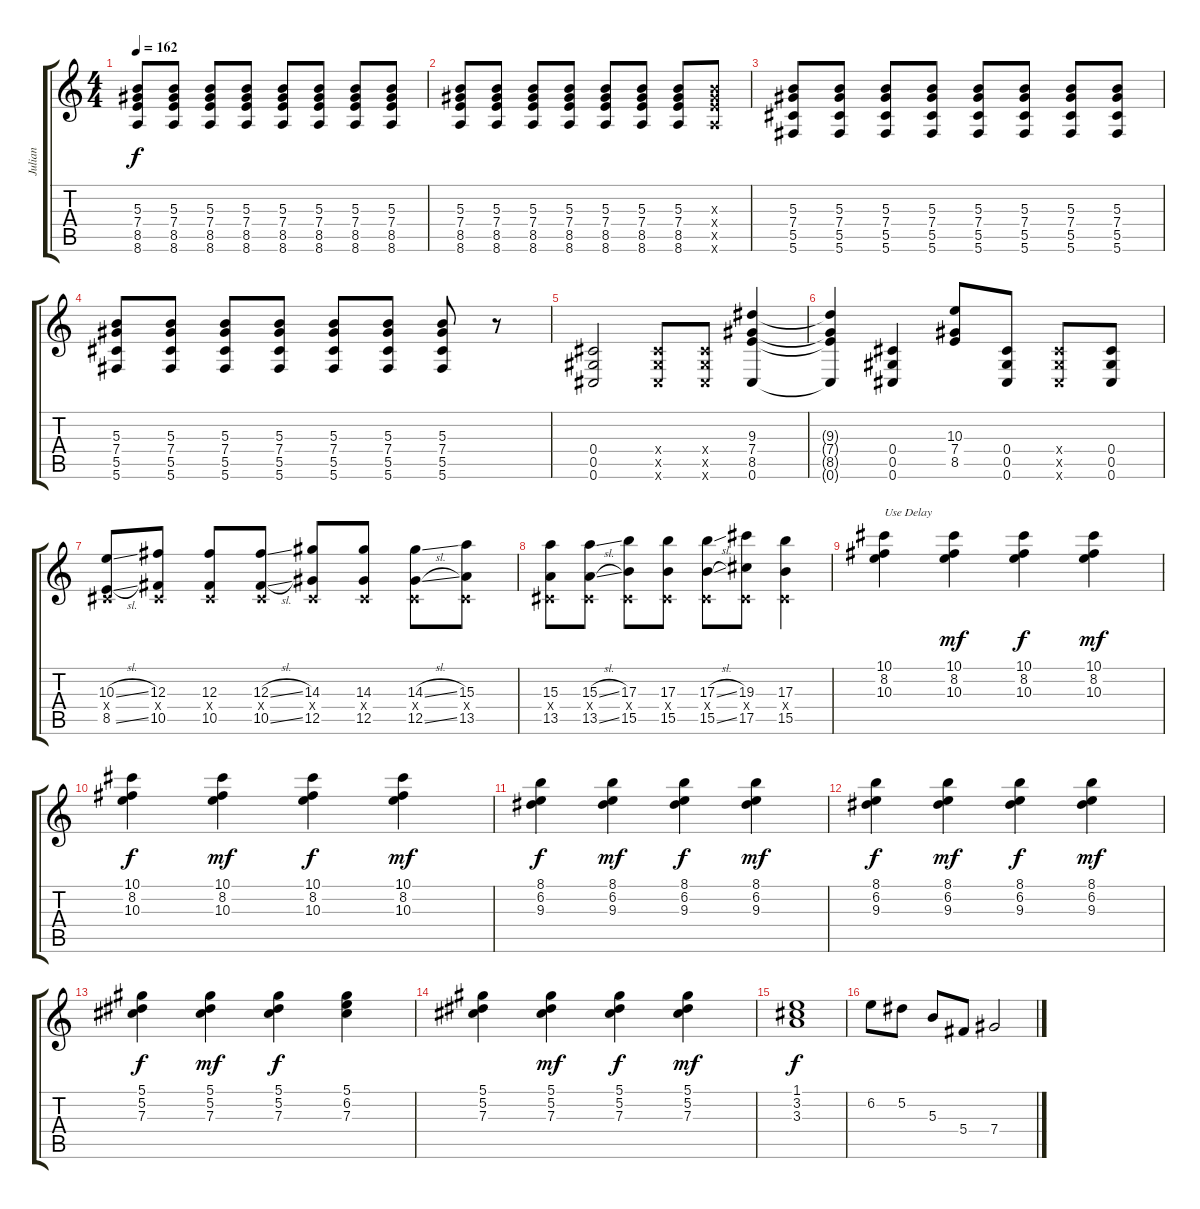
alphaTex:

\track ("Julian" "Julian") {instrument overdrivenguitar}
\staff {score tabs}
\tuning (Eb4 Bb3 Gb3 Db3 Ab2 Db2) {hide}
\ts (4 4)
\tempo 162
\clef g2
\ks c
(5.3 7.4 8.5 8.6).8{dy f} (5.3 7.4 8.5 8.6).8 (5.3 7.4 8.5 8.6).8 (5.3 7.4 8.5 8.6).8 (5.3 7.4 8.5 8.6).8 (5.3 7.4 8.5 8.6).8 (5.3 7.4 8.5 8.6).8 (5.3 7.4 8.5 8.6).8 |
(5.3 7.4 8.5 8.6).8 (5.3 7.4 8.5 8.6).8 (5.3 7.4 8.5 8.6).8 (5.3 7.4 8.5 8.6).8 (5.3 7.4 8.5 8.6).8 (5.3 7.4 8.5 8.6).8 (5.3 7.4 8.5 8.6).8 (5.3{x} 7.4{x} 8.5{x} 8.6{x}).8 |
(5.3 7.4 5.5 5.6).8 (5.3 7.4 5.5 5.6).8 (5.3 7.4 5.5 5.6).8 (5.3 7.4 5.5 5.6).8 (5.3 7.4 5.5 5.6).8 (5.3 7.4 5.5 5.6).8 (5.3 7.4 5.5 5.6).8 (5.3 7.4 5.5 5.6).8 |
(5.3 7.4 5.5 5.6).8 (5.3 7.4 5.5 5.6).8 (5.3 7.4 5.5 5.6).8 (5.3 7.4 5.5 5.6).8 (5.3 7.4 5.5 5.6).8 (5.3 7.4 5.5 5.6).8 (5.3 7.4 5.5 5.6).8 r.8 |
(0.4 0.5 0.6).2 (0.4{x} 0.5{x} 0.6{x}).8 (0.4{x} 0.5{x} 0.6{x}).8 (9.3 7.4 8.5 0.6).4 |
(9.3{t} 7.4{t} 8.5{t} 0.6{t}).4 (0.4 0.5 0.6).4 (10.3 7.4 8.5).8 (0.4 0.5 0.6).8 (0.4{x} 0.5{x} 0.6{x}).8 (0.4 0.5 0.6).8 |
(10.3{sl} 0.4{x} 8.5{sl}).8 (12.3 0.4{x} 10.5).8 (12.3 0.4{x} 10.5).8 (12.3{sl} 0.4{x} 10.5{sl}).8 (14.3 0.4{x} 12.5).8 (14.3 0.4{x} 12.5).8 (14.3{sl} 0.4{x} 12.5{sl}).8 (15.3 0.4{x} 13.5).8 |
(15.3 0.4{x} 13.5).8 (15.3{sl} 0.4{x} 13.5{sl}).8 (17.3 0.4{x} 15.5).8 (17.3 0.4{x} 15.5).8 (17.3{sl} 0.4{x} 15.5{sl}).8 (19.3 0.4{x} 17.5).8 (17.3 0.4{x} 15.5).4 |
(10.1 8.2 10.3).4{txt "Use Delay" instrument electricguitarjazz} (10.1 8.2 10.3).4{dy mf} (10.1 8.2 10.3).4{dy f} (10.1 8.2 10.3).4{dy mf} |
(10.1 8.2 10.3).4{dy f} (10.1 8.2 10.3).4{dy mf} (10.1 8.2 10.3).4{dy f} (10.1 8.2 10.3).4{dy mf} |
(8.1 6.2 9.3).4{dy f} (8.1 6.2 9.3).4{dy mf} (8.1 6.2 9.3).4{dy f} (8.1 6.2 9.3).4{dy mf} |
(8.1 6.2 9.3).4{dy f} (8.1 6.2 9.3).4{dy mf} (8.1 6.2 9.3).4{dy f} (8.1 6.2 9.3).4{dy mf} |
(5.1 5.2 7.3).4{dy f} (5.1 5.2 7.3).4{dy mf} (5.1 5.2 7.3).4{dy f} (5.1 6.2 7.3).4 |
(5.1 5.2 7.3).4 (5.1 5.2 7.3).4{dy mf} (5.1 5.2 7.3).4{dy f} (5.1 5.2 7.3).4{dy mf} |
(1.1 3.2 3.3).1{dy f} |
6.2.8 5.2.8 5.3.8 5.4.8 7.4.2
